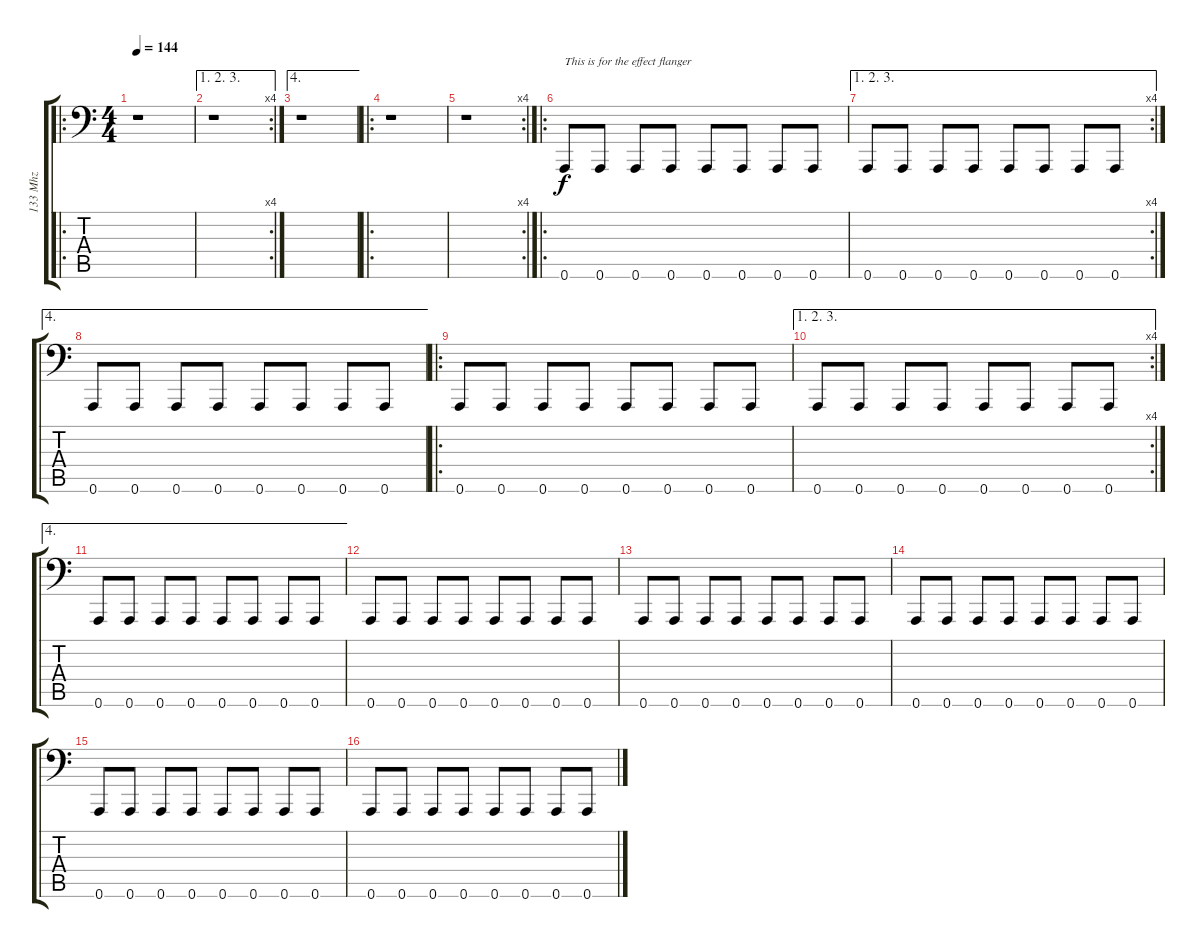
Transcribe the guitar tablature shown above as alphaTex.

\track ("133 Mhz" "133 Mhz") {instrument lead5charang}
\staff {score tabs}
\tuning (B3 Gb3 D3 A2 E2 A1) {hide}
\ro
\ts (4 4)
\tempo 144
\clef f4
\ks c
r.1{dy f instrument lead5charang} |
\ae (1 2 3)
\rc 4
r.1 |
\ae 4
r.1 |
\ro
r.1 |
\rc 4
r.1 |
\ro
0.6.8{txt "This is for the effect flanger" balance 16 instrument distortionguitar} 0.6.8 0.6.8 0.6.8 0.6.8 0.6.8 0.6.8 0.6.8 |
\ae (1 2 3)
\rc 4
0.6.8 0.6.8 0.6.8 0.6.8 0.6.8 0.6.8 0.6.8 0.6.8 |
\ae 4
0.6.8 0.6.8 0.6.8 0.6.8 0.6.8 0.6.8 0.6.8 0.6.8 |
\ro
0.6.8 0.6.8 0.6.8 0.6.8 0.6.8 0.6.8 0.6.8 0.6.8 |
\ae (1 2 3)
\rc 4
0.6.8 0.6.8 0.6.8 0.6.8 0.6.8 0.6.8 0.6.8 0.6.8 |
\ae 4
0.6.8 0.6.8 0.6.8 0.6.8 0.6.8 0.6.8 0.6.8 0.6.8 |
0.6.8 0.6.8 0.6.8 0.6.8 0.6.8 0.6.8 0.6.8 0.6.8 |
0.6.8 0.6.8 0.6.8 0.6.8 0.6.8 0.6.8 0.6.8 0.6.8 |
0.6.8 0.6.8 0.6.8 0.6.8 0.6.8 0.6.8 0.6.8 0.6.8 |
0.6.8 0.6.8 0.6.8 0.6.8 0.6.8 0.6.8 0.6.8 0.6.8 |
0.6.8 0.6.8 0.6.8 0.6.8 0.6.8 0.6.8 0.6.8 0.6.8
